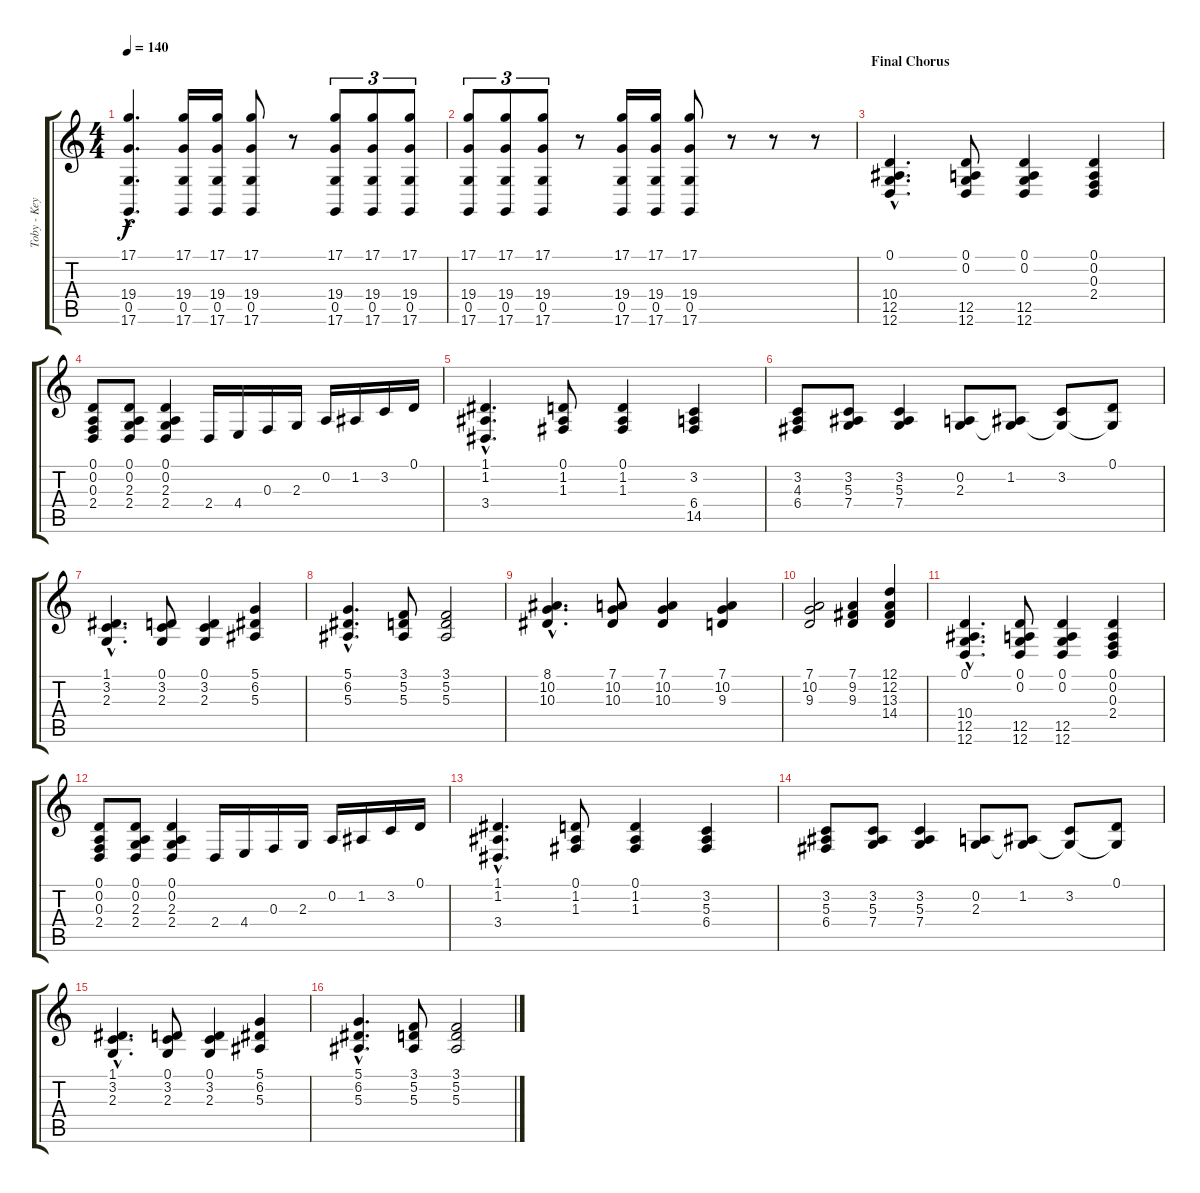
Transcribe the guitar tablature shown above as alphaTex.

\track ("Toby - Keyboard Lead" "Toby - Key") {instrument churchorgan}
\staff {score tabs}
\tuning (D4 A3 F3 C3 G2 D2) {hide}
\ts (4 4)
\tempo 140
\clef g2
\ks c
(17.1{hac} 19.4{hac} 0.5{hac} 17.6{hac}).4{d dy f instrument orchestrahit} (17.1 19.4 0.5 17.6).16 (17.1 19.4 0.5 17.6).16 (17.1 19.4 0.5 17.6).8 r.8 (17.1 19.4 0.5 17.6).8{tu (3 2)} (17.1 19.4 0.5 17.6).8{tu (3 2)} (17.1 19.4 0.5 17.6).8{tu (3 2)} |
(17.1 19.4 0.5 17.6).8{tu (3 2)} (17.1 19.4 0.5 17.6).8{tu (3 2)} (17.1 19.4 0.5 17.6).8{tu (3 2)} r.8 (17.1 19.4 0.5 17.6).16 (17.1 19.4 0.5 17.6).16 (17.1 19.4 0.5 17.6).8 r.8 r.8 r.8 |
\section ("" "Final Chorus")
(0.1{hac} 10.4{hac} 12.5{hac} 12.6{hac}).4{d instrument churchorgan} (0.1 0.2 12.5 12.6).8 (0.1 0.2 12.5 12.6).4 (0.1 0.2 0.3 2.4).4 |
(0.1 0.2 0.3 2.4).8 (0.1 0.2 2.3 2.4).8 (0.1 0.2 2.3 2.4).4 2.4.16 4.4.16 0.3.16 2.3.16 0.2.16 1.2.16 3.2.16 0.1.16 |
(1.1{hac} 1.2{hac} 3.4{hac}).4{d} (0.1 1.2 1.3).8 (0.1 1.2 1.3).4 (3.2 6.4 14.5).4 |
(3.2 4.3 6.4).8 (3.2 5.3 7.4).8 (3.2 5.3 7.4).4 (0.2 2.3).8 (1.2 2.3{t}).8 (3.2 2.3{t}).8 (0.1 2.3{t}).8 |
(1.1{hac} 3.2{hac} 2.3{hac}).4{d} (0.1 3.2 2.3).8 (0.1 3.2 2.3).4 (5.1 6.2 5.3).4 |
(5.1{hac} 6.2{hac} 5.3{hac}).4{d} (3.1 5.2 5.3).8 (3.1 5.2 5.3).2 |
(8.1{hac} 10.2{hac} 10.3{hac}).4{d} (7.1 10.2 10.3).8 (7.1 10.2 10.3).4 (7.1 10.2 9.3).4 |
(7.1 10.2 9.3).2 (7.1 9.2 9.3).4 (12.1 12.2 13.3 14.4).4 |
(0.1{hac} 10.4{hac} 12.5{hac} 12.6{hac}).4{d instrument churchorgan} (0.1 0.2 12.5 12.6).8 (0.1 0.2 12.5 12.6).4 (0.1 0.2 0.3 2.4).4 |
(0.1 0.2 0.3 2.4).8 (0.1 0.2 2.3 2.4).8 (0.1 0.2 2.3 2.4).4 2.4.16 4.4.16 0.3.16 2.3.16 0.2.16 1.2.16 3.2.16 0.1.16 |
(1.1{hac} 1.2{hac} 3.4{hac}).4{d} (0.1 1.2 1.3).8 (0.1 1.2 1.3).4 (3.2 5.3 6.4).4 |
(3.2 5.3 6.4).8 (3.2 5.3 7.4).8 (3.2 5.3 7.4).4 (0.2 2.3).8 (1.2 2.3{t}).8 (3.2 2.3{t}).8 (0.1 2.3{t}).8 |
(1.1{hac} 3.2{hac} 2.3{hac}).4{d} (0.1 3.2 2.3).8 (0.1 3.2 2.3).4 (5.1 6.2 5.3).4 |
(5.1{hac} 6.2{hac} 5.3{hac}).4{d} (3.1 5.2 5.3).8 (3.1 5.2 5.3).2
